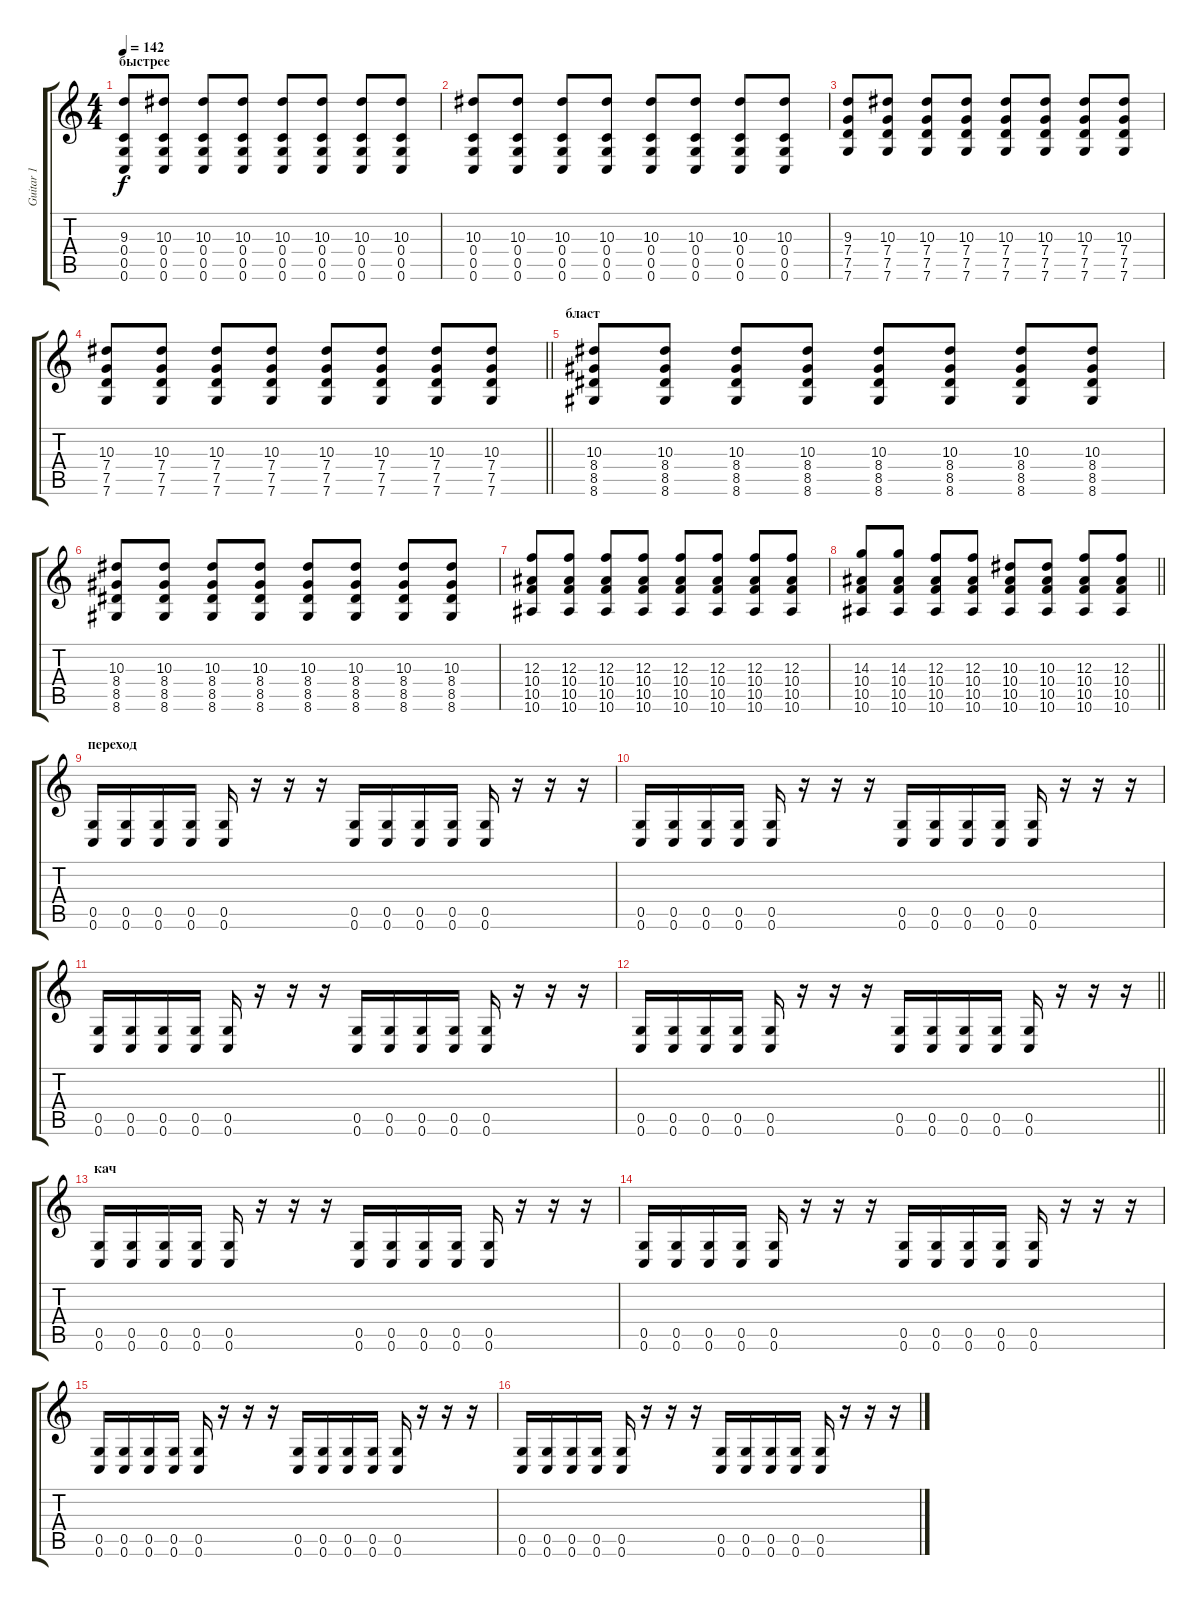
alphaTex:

\track ("Guitar 1" "Guitar 1") {instrument distortionguitar}
\staff {score tabs}
\tuning (D4 A3 F3 C3 G2 C2) {hide}
\ts (4 4)
\section ("" "быстрее")
\tempo 142
\clef g2
\ks c
(9.3 0.4 0.5 0.6).8{dy f} (10.3 0.4 0.5 0.6).8 (10.3 0.4 0.5 0.6).8 (10.3 0.4 0.5 0.6).8 (10.3 0.4 0.5 0.6).8 (10.3 0.4 0.5 0.6).8 (10.3 0.4 0.5 0.6).8 (10.3 0.4 0.5 0.6).8 |
(10.3 0.4 0.5 0.6).8 (10.3 0.4 0.5 0.6).8 (10.3 0.4 0.5 0.6).8 (10.3 0.4 0.5 0.6).8 (10.3 0.4 0.5 0.6).8 (10.3 0.4 0.5 0.6).8 (10.3 0.4 0.5 0.6).8 (10.3 0.4 0.5 0.6).8 |
(9.3 7.4 7.5 7.6).8 (10.3 7.4 7.5 7.6).8 (10.3 7.4 7.5 7.6).8 (10.3 7.4 7.5 7.6).8 (10.3 7.4 7.5 7.6).8 (10.3 7.4 7.5 7.6).8 (10.3 7.4 7.5 7.6).8 (10.3 7.4 7.5 7.6).8 |
\barLineRight lightlight
(10.3 7.4 7.5 7.6).8 (10.3 7.4 7.5 7.6).8 (10.3 7.4 7.5 7.6).8 (10.3 7.4 7.5 7.6).8 (10.3 7.4 7.5 7.6).8 (10.3 7.4 7.5 7.6).8 (10.3 7.4 7.5 7.6).8 (10.3 7.4 7.5 7.6).8 |
\section ("" "бласт")
(10.3 8.4 8.5 8.6).8 (10.3 8.4 8.5 8.6).8 (10.3 8.4 8.5 8.6).8 (10.3 8.4 8.5 8.6).8 (10.3 8.4 8.5 8.6).8 (10.3 8.4 8.5 8.6).8 (10.3 8.4 8.5 8.6).8 (10.3 8.4 8.5 8.6).8 |
(10.3 8.4 8.5 8.6).8 (10.3 8.4 8.5 8.6).8 (10.3 8.4 8.5 8.6).8 (10.3 8.4 8.5 8.6).8 (10.3 8.4 8.5 8.6).8 (10.3 8.4 8.5 8.6).8 (10.3 8.4 8.5 8.6).8 (10.3 8.4 8.5 8.6).8 |
(12.3 10.4 10.5 10.6).8 (12.3 10.4 10.5 10.6).8 (12.3 10.4 10.5 10.6).8 (12.3 10.4 10.5 10.6).8 (12.3 10.4 10.5 10.6).8 (12.3 10.4 10.5 10.6).8 (12.3 10.4 10.5 10.6).8 (12.3 10.4 10.5 10.6).8 |
\barLineRight lightlight
(14.3 10.4 10.5 10.6).8 (14.3 10.4 10.5 10.6).8 (12.3 10.4 10.5 10.6).8 (12.3 10.4 10.5 10.6).8 (10.3 10.4 10.5 10.6).8 (10.3 10.4 10.5 10.6).8 (12.3 10.4 10.5 10.6).8 (12.3 10.4 10.5 10.6).8 |
\section ("" "переход")
(0.5 0.6).16 (0.5 0.6).16 (0.5 0.6).16 (0.5 0.6).16 (0.5 0.6).16 r.16 r.16 r.16 (0.5 0.6).16 (0.5 0.6).16 (0.5 0.6).16 (0.5 0.6).16 (0.5 0.6).16 r.16 r.16 r.16 |
(0.5 0.6).16 (0.5 0.6).16 (0.5 0.6).16 (0.5 0.6).16 (0.5 0.6).16 r.16 r.16 r.16 (0.5 0.6).16 (0.5 0.6).16 (0.5 0.6).16 (0.5 0.6).16 (0.5 0.6).16 r.16 r.16 r.16 |
(0.5 0.6).16 (0.5 0.6).16 (0.5 0.6).16 (0.5 0.6).16 (0.5 0.6).16 r.16 r.16 r.16 (0.5 0.6).16 (0.5 0.6).16 (0.5 0.6).16 (0.5 0.6).16 (0.5 0.6).16 r.16 r.16 r.16 |
\barLineRight lightlight
(0.5 0.6).16 (0.5 0.6).16 (0.5 0.6).16 (0.5 0.6).16 (0.5 0.6).16 r.16 r.16 r.16 (0.5 0.6).16 (0.5 0.6).16 (0.5 0.6).16 (0.5 0.6).16 (0.5 0.6).16 r.16 r.16 r.16 |
\section ("" "кач")
(0.5 0.6).16 (0.5 0.6).16 (0.5 0.6).16 (0.5 0.6).16 (0.5 0.6).16 r.16 r.16 r.16 (0.5 0.6).16 (0.5 0.6).16 (0.5 0.6).16 (0.5 0.6).16 (0.5 0.6).16 r.16 r.16 r.16 |
(0.5 0.6).16 (0.5 0.6).16 (0.5 0.6).16 (0.5 0.6).16 (0.5 0.6).16 r.16 r.16 r.16 (0.5 0.6).16 (0.5 0.6).16 (0.5 0.6).16 (0.5 0.6).16 (0.5 0.6).16 r.16 r.16 r.16 |
(0.5 0.6).16 (0.5 0.6).16 (0.5 0.6).16 (0.5 0.6).16 (0.5 0.6).16 r.16 r.16 r.16 (0.5 0.6).16 (0.5 0.6).16 (0.5 0.6).16 (0.5 0.6).16 (0.5 0.6).16 r.16 r.16 r.16 |
(0.5 0.6).16 (0.5 0.6).16 (0.5 0.6).16 (0.5 0.6).16 (0.5 0.6).16 r.16 r.16 r.16 (0.5 0.6).16 (0.5 0.6).16 (0.5 0.6).16 (0.5 0.6).16 (0.5 0.6).16 r.16 r.16 r.16
